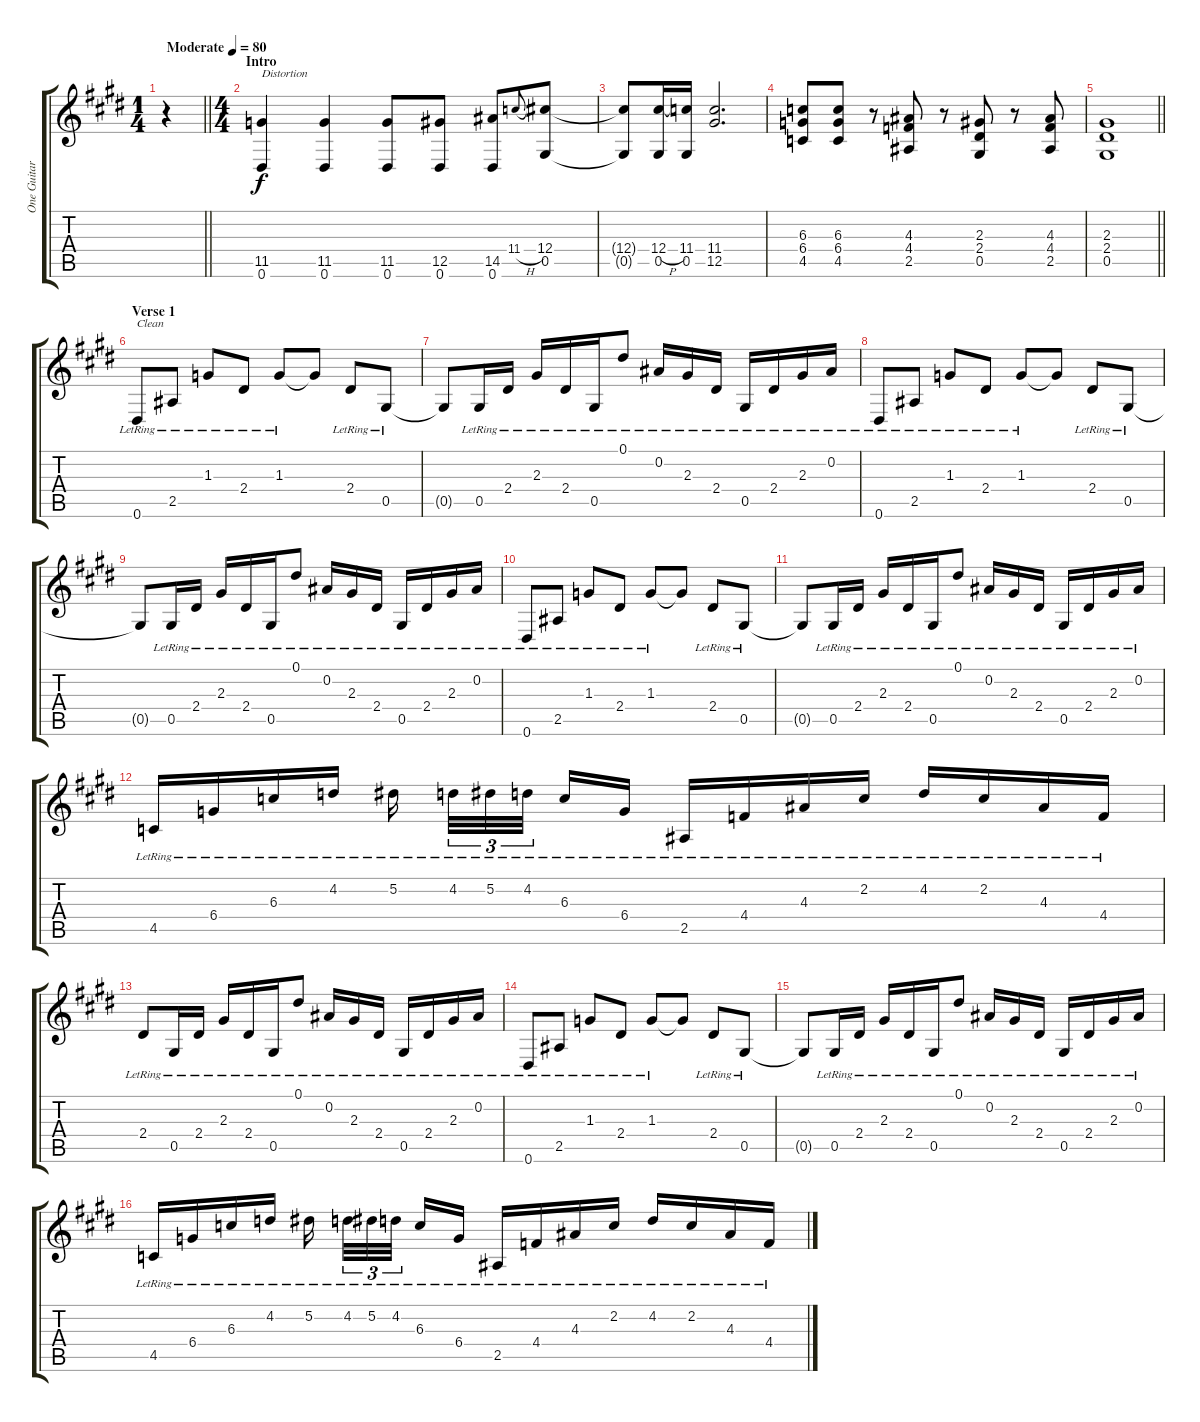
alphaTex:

\track ("One Guitar" "One Guitar") {mute instrument acousticguitarsteel}
\staff {score tabs}
\tuning (Eb4 Bb3 Gb3 Db3 Ab2 Eb2) {hide}
\ts (1 4)
\tempo (80 "Moderate")
\clef g2
\barLineRight lightlight
\ks e
r.4{dy f instrument acousticguitarsteel} |
\ts (4 4)
\section ("" "Intro")
(11.5 0.6).4{txt "Distortion"} (11.5 0.6).4 (11.5 0.6).8 (12.5 0.6).8 (14.5 0.6).8 11.4{h}.8{gr onbeat} (12.4 0.5).8 |
(12.4{t} 0.5{t}).8 (12.4{h} 0.5).16 (11.4 0.5).16 (11.4 12.5).2{d} |
(6.3 6.4 4.5).8 (6.3 6.4 4.5).8 r.8 (4.3 4.4 2.5).8 r.8 (2.3 2.4 0.5).8 r.8 (4.3 4.4 2.5).8 |
\barLineRight lightlight
(2.3 2.4 0.5).1 |
\section ("" "Verse 1")
0.6{lr}.8{txt "Clean"} 2.5{lr}.8 1.3{lr}.8 2.4{lr}.8 1.3{lr}.8 1.3{t}.8 2.4{lr}.8 0.5{lr}.8 |
0.5{t}.8 0.5{lr}.16 2.4{lr}.16 2.3{lr}.16 2.4{lr}.16 0.5{lr}.16 0.1{lr}.8 0.2{lr}.16 2.3{lr}.16 2.4{lr}.16 0.5{lr}.16 2.4{lr}.16 2.3{lr}.16 0.2{lr}.16 |
0.6{lr}.8 2.5{lr}.8 1.3{lr}.8 2.4{lr}.8 1.3{lr}.8 1.3{t}.8 2.4{lr}.8 0.5{lr}.8 |
0.5{t}.8 0.5{lr}.16 2.4{lr}.16 2.3{lr}.16 2.4{lr}.16 0.5{lr}.16 0.1{lr}.8 0.2{lr}.16 2.3{lr}.16 2.4{lr}.16 0.5{lr}.16 2.4{lr}.16 2.3{lr}.16 0.2{lr}.16 |
0.6{lr}.8 2.5{lr}.8 1.3{lr}.8 2.4{lr}.8 1.3{lr}.8 1.3{t}.8 2.4{lr}.8 0.5{lr}.8 |
0.5{t}.8 0.5{lr}.16 2.4{lr}.16 2.3{lr}.16 2.4{lr}.16 0.5{lr}.16 0.1{lr}.8 0.2{lr}.16 2.3{lr}.16 2.4{lr}.16 0.5{lr}.16 2.4{lr}.16 2.3{lr}.16 0.2{lr}.16 |
4.5{lr}.16 6.4{lr}.16 6.3{lr}.16 4.2{lr}.16 5.2{lr}.16{beam splitsecondary} 4.2{lr}.32{tu (3 2)} 5.2{lr}.32{tu (3 2)} 4.2{lr}.32{tu (3 2) beam splitsecondary} 6.3{lr}.16 6.4{lr}.16 2.5{lr}.16 4.4{lr}.16 4.3{lr}.16 2.2{lr}.16 4.2{lr}.16 2.2{lr}.16 4.3{lr}.16 4.4{lr}.16 |
2.4{lr}.8 0.5{lr}.16 2.4{lr}.16 2.3{lr}.16 2.4{lr}.16 0.5{lr}.16 0.1{lr}.8 0.2{lr}.16 2.3{lr}.16 2.4{lr}.16 0.5{lr}.16 2.4{lr}.16 2.3{lr}.16 0.2{lr}.16 |
0.6{lr}.8 2.5{lr}.8 1.3{lr}.8 2.4{lr}.8 1.3{lr}.8 1.3{t}.8 2.4{lr}.8 0.5{lr}.8 |
0.5{t}.8 0.5{lr}.16 2.4{lr}.16 2.3{lr}.16 2.4{lr}.16 0.5{lr}.16 0.1{lr}.8 0.2{lr}.16 2.3{lr}.16 2.4{lr}.16 0.5{lr}.16 2.4{lr}.16 2.3{lr}.16 0.2{lr}.16 |
4.5{lr}.16 6.4{lr}.16 6.3{lr}.16 4.2{lr}.16 5.2{lr}.16{beam splitsecondary} 4.2{lr}.32{tu (3 2)} 5.2{lr}.32{tu (3 2)} 4.2{lr}.32{tu (3 2) beam splitsecondary} 6.3{lr}.16 6.4{lr}.16 2.5{lr}.16 4.4{lr}.16 4.3{lr}.16 2.2{lr}.16 4.2{lr}.16 2.2{lr}.16 4.3{lr}.16 4.4{lr}.16
